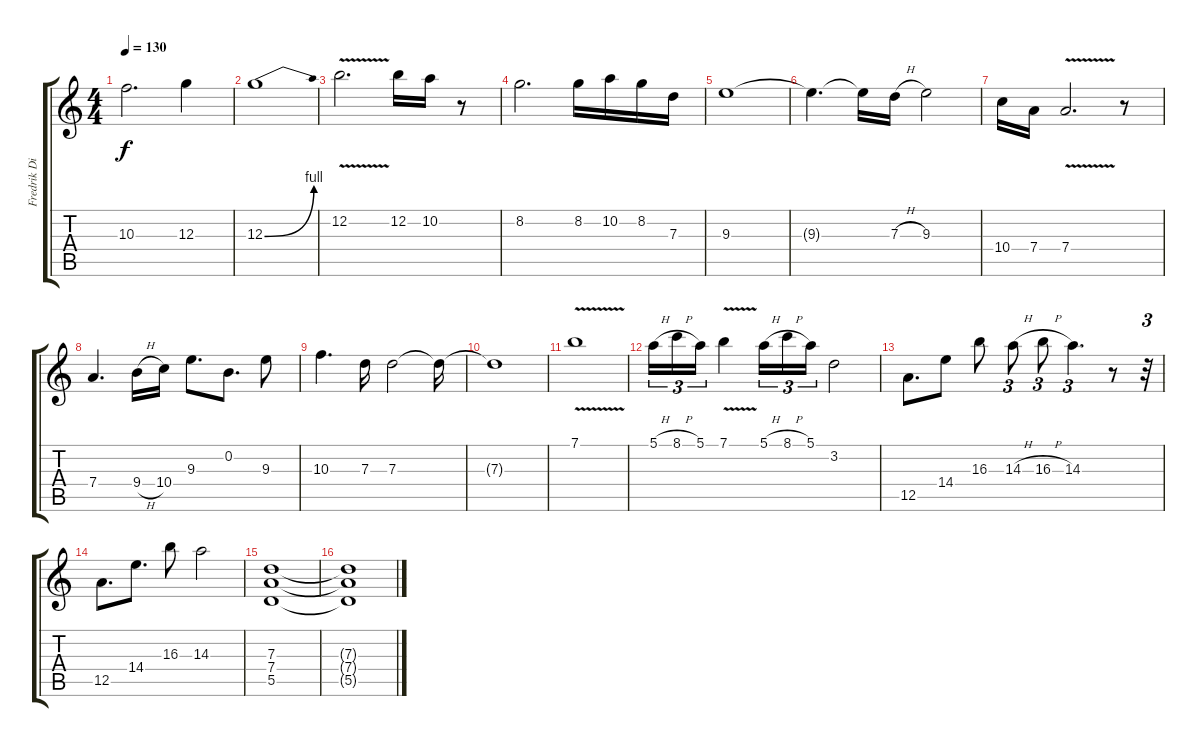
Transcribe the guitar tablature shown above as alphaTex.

\track ("Fredrik Distortion" "Fredrik Di") {instrument distortionguitar}
\staff {score tabs}
\tuning (E4 B3 G3 D3 A2 E2) {hide}
\ts (4 4)
\tempo 130
\clef g2
\ks c
10.3.2{d dy f} 12.3.4 |
12.3{be (bend 0 0 60 4)}.1 |
12.2{v}.2{d} 12.2.16 10.2.16 r.8 |
8.2.2{d} 8.2.16 10.2.16 8.2.16 7.3.16 |
9.3.1 |
9.3{t}.4{d} 9.3{t}.16 7.3{h}.16 9.3.2 |
10.4.16 7.4.16 7.4{v}.2{d} r.8 |
7.4.4{d} 9.4{h}.16 10.4.16 9.3.8{d} 0.2.8{d} 9.3.8 |
10.3.4{d} 7.3.16 7.3.2 7.3{t}.16 |
7.3{t}.1 |
7.1{v}.1 |
5.1{h}.16{tu (3 2)} 8.1{h}.16{tu (3 2)} 5.1.16{tu (3 2)} 7.1{v}.4 5.1{h}.16{tu (3 2)} 8.1{h}.16{tu (3 2)} 5.1.16{tu (3 2)} 3.2.2 |
12.5.8{d} 14.4.8 16.3.8 14.3{h}.8{tu (3 2)} 16.3{h}.8{tu (3 2)} 14.3.4{d tu (3 2)} r.8 r.32{tu (3 2)} |
12.5.8{d} 14.4.8{d} 16.3.8 14.3.2 |
(7.3 7.4 5.5).1 |
(7.3{t} 7.4{t} 5.5{t}).1
